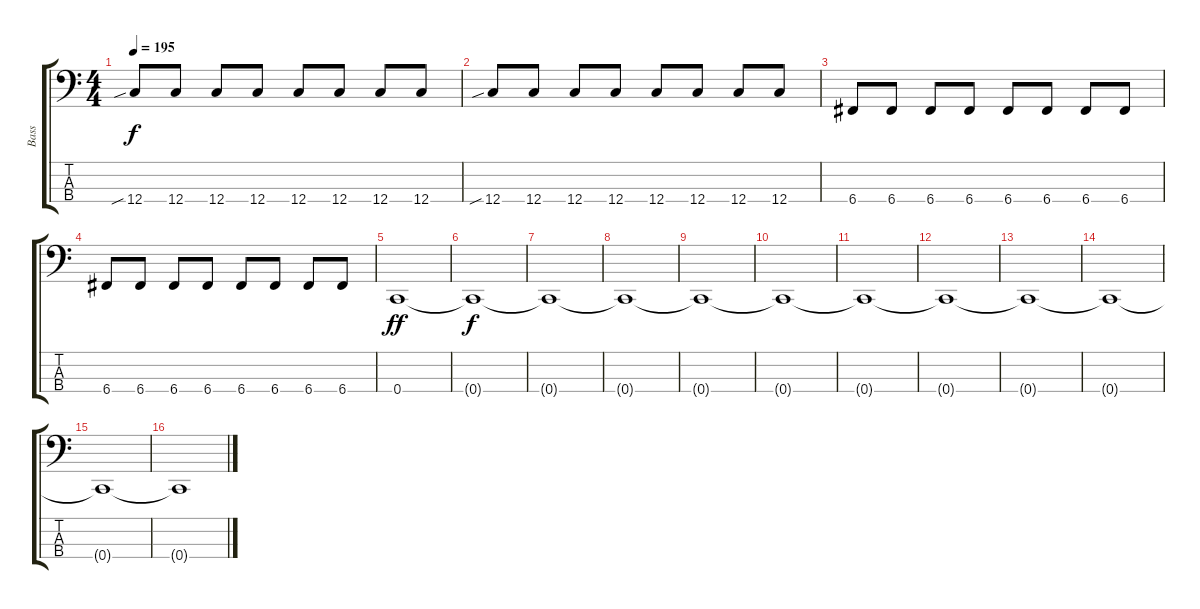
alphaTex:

\track ("Bass" "Bass") {instrument electricbasspick}
\staff {score tabs}
\tuning (F2 C2 G1 C1) {hide}
\ts (4 4)
\tempo 195
\clef f4
\ks c
12.4{sib}.8{dy f} 12.4.8 12.4.8 12.4.8 12.4.8 12.4.8 12.4.8 12.4.8 |
12.4{sib}.8 12.4.8 12.4.8 12.4.8 12.4.8 12.4.8 12.4.8 12.4.8 |
6.4.8 6.4.8 6.4.8 6.4.8 6.4.8 6.4.8 6.4.8 6.4.8 |
6.4.8 6.4.8 6.4.8 6.4.8 6.4.8 6.4.8 6.4.8 6.4.8 |
0.4.1{dy ff} |
0.4{t}.1{dy f} |
0.4{t}.1 |
0.4{t}.1 |
0.4{t}.1 |
0.4{t}.1 |
0.4{t}.1 |
0.4{t}.1 |
0.4{t}.1 |
0.4{t}.1 |
0.4{t}.1 |
0.4{t}.1
